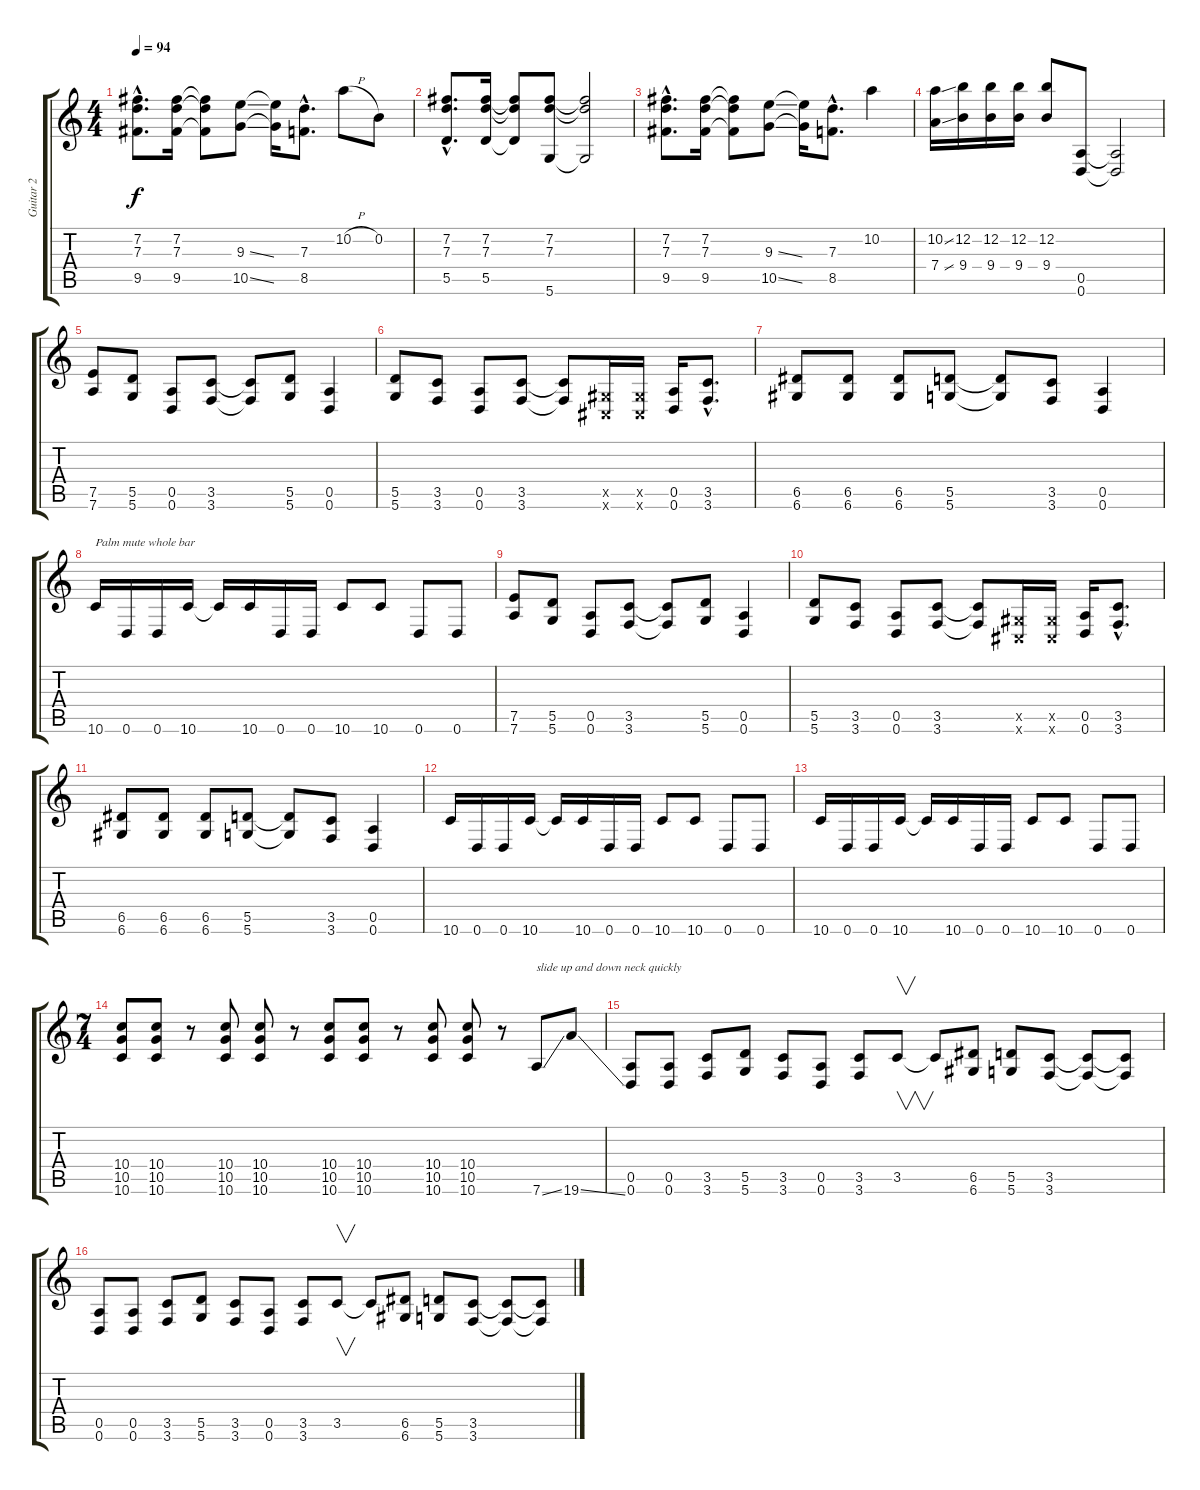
\track ("Guitar 2" "Guitar 2") {instrument distortionguitar}
\staff {score tabs}
\tuning (E4 B3 G3 D3 A2 D2) {hide}
\ts (4 4)
\tempo 94
\clef g2
\ks c
(7.2{hac} 7.3{hac} 9.5{hac}).8{d dy f} (7.2 7.3 9.5).16 (7.2{t} 7.3{t} 9.5{t}).8 (9.3{ss} 10.5{ss}).8 (9.3{t} 10.5{t}).16 (7.3{hac} 8.5{hac}).8{d} 10.2{h}.8 0.2.8 |
(7.2{hac} 7.3{hac} 5.5{hac}).8{d} (7.2 7.3 5.5).16 (7.2{t} 7.3{t} 5.5{t}).8 (7.2 7.3 5.6).8 (7.2{t} 7.3{t} 5.6{t}).2 |
(7.2{hac} 7.3{hac} 9.5{hac}).8{d} (7.2 7.3 9.5).16 (7.2{t} 7.3{t} 9.5{t}).8 (9.3{ss} 10.5{ss}).8 (9.3{t} 10.5{t}).16 (7.3{hac} 8.5{hac}).8{d} 10.2.4 |
(10.2{ss} 7.4{ss}).16 (12.2 9.4).16 (12.2 9.4).16 (12.2 9.4).16 (12.2 9.4).8 (0.5 0.6).8 (0.5{t} 0.6{t}).2 |
(7.5 7.6).8 (5.5 5.6).8 (0.5 0.6).8 (3.5 3.6).8 (3.5{t} 3.6{t}).8 (5.5 5.6).8 (0.5 0.6).4 |
(5.5 5.6).8 (3.5 3.6).8 (0.5 0.6).8 (3.5 3.6).8 (3.5{t} 3.6{t}).8 (-1.5{x} -1.6{x}).16 (-1.5{x} -1.6{x}).16 (0.5 0.6).16 (3.5{hac} 3.6{hac}).8{d} |
(6.5 6.6).8 (6.5 6.6).8 (6.5 6.6).8 (5.5 5.6).8 (5.5{t} 5.6{t}).8 (3.5 3.6).8 (0.5 0.6).4 |
10.6.16{txt "Palm mute whole bar"} 0.6.16 0.6.16 10.6.16 10.6{t}.16 10.6.16 0.6.16 0.6.16 10.6.8 10.6.8 0.6.8 0.6.8 |
(7.5 7.6).8 (5.5 5.6).8 (0.5 0.6).8 (3.5 3.6).8 (3.5{t} 3.6{t}).8 (5.5 5.6).8 (0.5 0.6).4 |
(5.5 5.6).8 (3.5 3.6).8 (0.5 0.6).8 (3.5 3.6).8 (3.5{t} 3.6{t}).8 (-1.5{x} -1.6{x}).16 (-1.5{x} -1.6{x}).16 (0.5 0.6).16 (3.5{hac} 3.6{hac}).8{d} |
(6.5 6.6).8 (6.5 6.6).8 (6.5 6.6).8 (5.5 5.6).8 (5.5{t} 5.6{t}).8 (3.5 3.6).8 (0.5 0.6).4 |
10.6.16 0.6.16 0.6.16 10.6.16 10.6{t}.16 10.6.16 0.6.16 0.6.16 10.6.8 10.6.8 0.6.8 0.6.8 |
10.6.16 0.6.16 0.6.16 10.6.16 10.6{t}.16 10.6.16 0.6.16 0.6.16 10.6.8 10.6.8 0.6.8 0.6.8 |
\ts (7 4)
(10.4 10.5 10.6).8 (10.4 10.5 10.6).8 r.8 (10.4 10.5 10.6).8 (10.4 10.5 10.6).8 r.8 (10.4 10.5 10.6).8 (10.4 10.5 10.6).8 r.8 (10.4 10.5 10.6).8 (10.4 10.5 10.6).8 r.8 7.6{ss}.8{txt "slide up and down neck quickly"} 19.6{ss}.8 |
(0.5 0.6).8 (0.5 0.6).8 (3.5 3.6).8 (5.5 5.6).8 (3.5 3.6).8 (0.5 0.6).8 (3.5 3.6).8 3.5.8{v} 3.5{t}.8 (6.5 6.6).8 (5.5 5.6).8 (3.5 3.6).8 (3.5{t} 3.6{t}).8 (3.5{t} 3.6{t}).8 |
(0.5 0.6).8 (0.5 0.6).8 (3.5 3.6).8 (5.5 5.6).8 (3.5 3.6).8 (0.5 0.6).8 (3.5 3.6).8 3.5.8{v} 3.5{t}.8 (6.5 6.6).8 (5.5 5.6).8 (3.5 3.6).8 (3.5{t} 3.6{t}).8 (3.5{t} 3.6{t}).8
